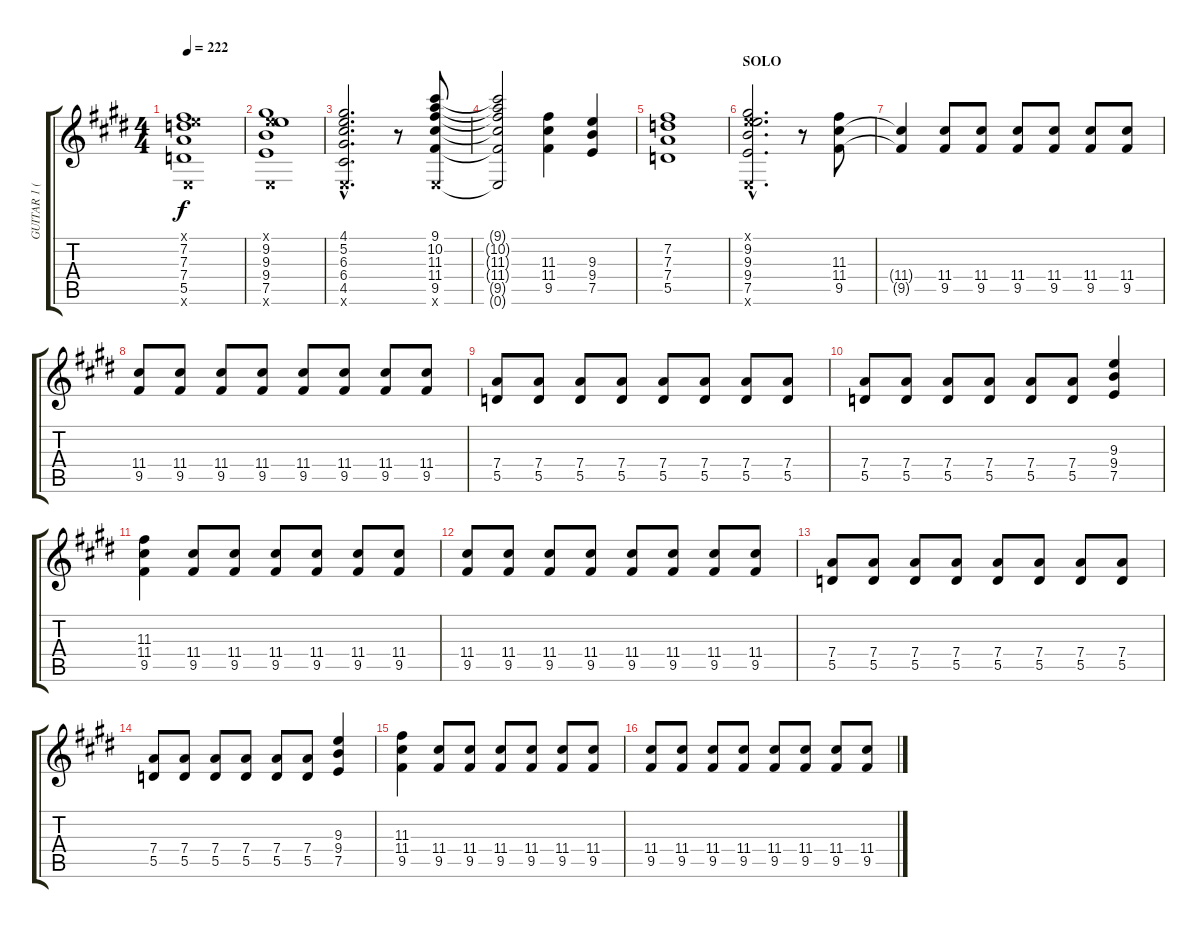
\track ("GUITAR 1 (RIGHT)" "GUITAR 1 (") {instrument distortionguitar}
\staff {score tabs}
\tuning (E4 B3 G3 D3 A2 E2) {hide}
\ts (4 4)
\tempo 222
\clef g2
\ks c#minor
(0.1{x} 7.2 7.3 7.4 5.5 0.6{x}).1{dy f} |
(0.1{x} 9.2 9.3 9.4 7.5 0.6{x}).1 |
(4.1{hac} 5.2{hac} 6.3{hac} 6.4{hac} 4.5{hac} 0.6{hac x}).2{d} r.8 (9.1 10.2 11.3 11.4 9.5 0.6{x}).8 |
(9.1{t} 10.2{t} 11.3{t} 11.4{t} 9.5{t} 0.6{t}).2 (11.3 11.4 9.5).4 (9.3 9.4 7.5).4 |
(7.2 7.3 7.4 5.5).1 |
\section ("" "SOLO")
(0.1{hac x} 9.2{hac} 9.3{hac} 9.4{hac} 7.5{hac} 0.6{hac x}).2{d volume 10} r.8 (11.3 11.4 9.5).8 |
(11.4{t} 9.5{t}).4{volume 10} (11.4 9.5).8 (11.4 9.5).8 (11.4 9.5).8 (11.4 9.5).8 (11.4 9.5).8 (11.4 9.5).8 |
(11.4 9.5).8 (11.4 9.5).8 (11.4 9.5).8 (11.4 9.5).8 (11.4 9.5).8 (11.4 9.5).8 (11.4 9.5).8 (11.4 9.5).8 |
(7.4 5.5).8 (7.4 5.5).8 (7.4 5.5).8 (7.4 5.5).8 (7.4 5.5).8 (7.4 5.5).8 (7.4 5.5).8 (7.4 5.5).8 |
(7.4 5.5).8 (7.4 5.5).8 (7.4 5.5).8 (7.4 5.5).8 (7.4 5.5).8 (7.4 5.5).8 (9.3 9.4 7.5).4 |
(11.3 11.4 9.5).4 (11.4 9.5).8 (11.4 9.5).8 (11.4 9.5).8 (11.4 9.5).8 (11.4 9.5).8 (11.4 9.5).8 |
(11.4 9.5).8 (11.4 9.5).8 (11.4 9.5).8 (11.4 9.5).8 (11.4 9.5).8 (11.4 9.5).8 (11.4 9.5).8 (11.4 9.5).8 |
(7.4 5.5).8 (7.4 5.5).8 (7.4 5.5).8 (7.4 5.5).8 (7.4 5.5).8 (7.4 5.5).8 (7.4 5.5).8 (7.4 5.5).8 |
(7.4 5.5).8 (7.4 5.5).8 (7.4 5.5).8 (7.4 5.5).8 (7.4 5.5).8 (7.4 5.5).8 (9.3 9.4 7.5).4 |
(11.3 11.4 9.5).4 (11.4 9.5).8 (11.4 9.5).8 (11.4 9.5).8 (11.4 9.5).8 (11.4 9.5).8 (11.4 9.5).8 |
(11.4 9.5).8 (11.4 9.5).8 (11.4 9.5).8 (11.4 9.5).8 (11.4 9.5).8 (11.4 9.5).8 (11.4 9.5).8 (11.4 9.5).8
